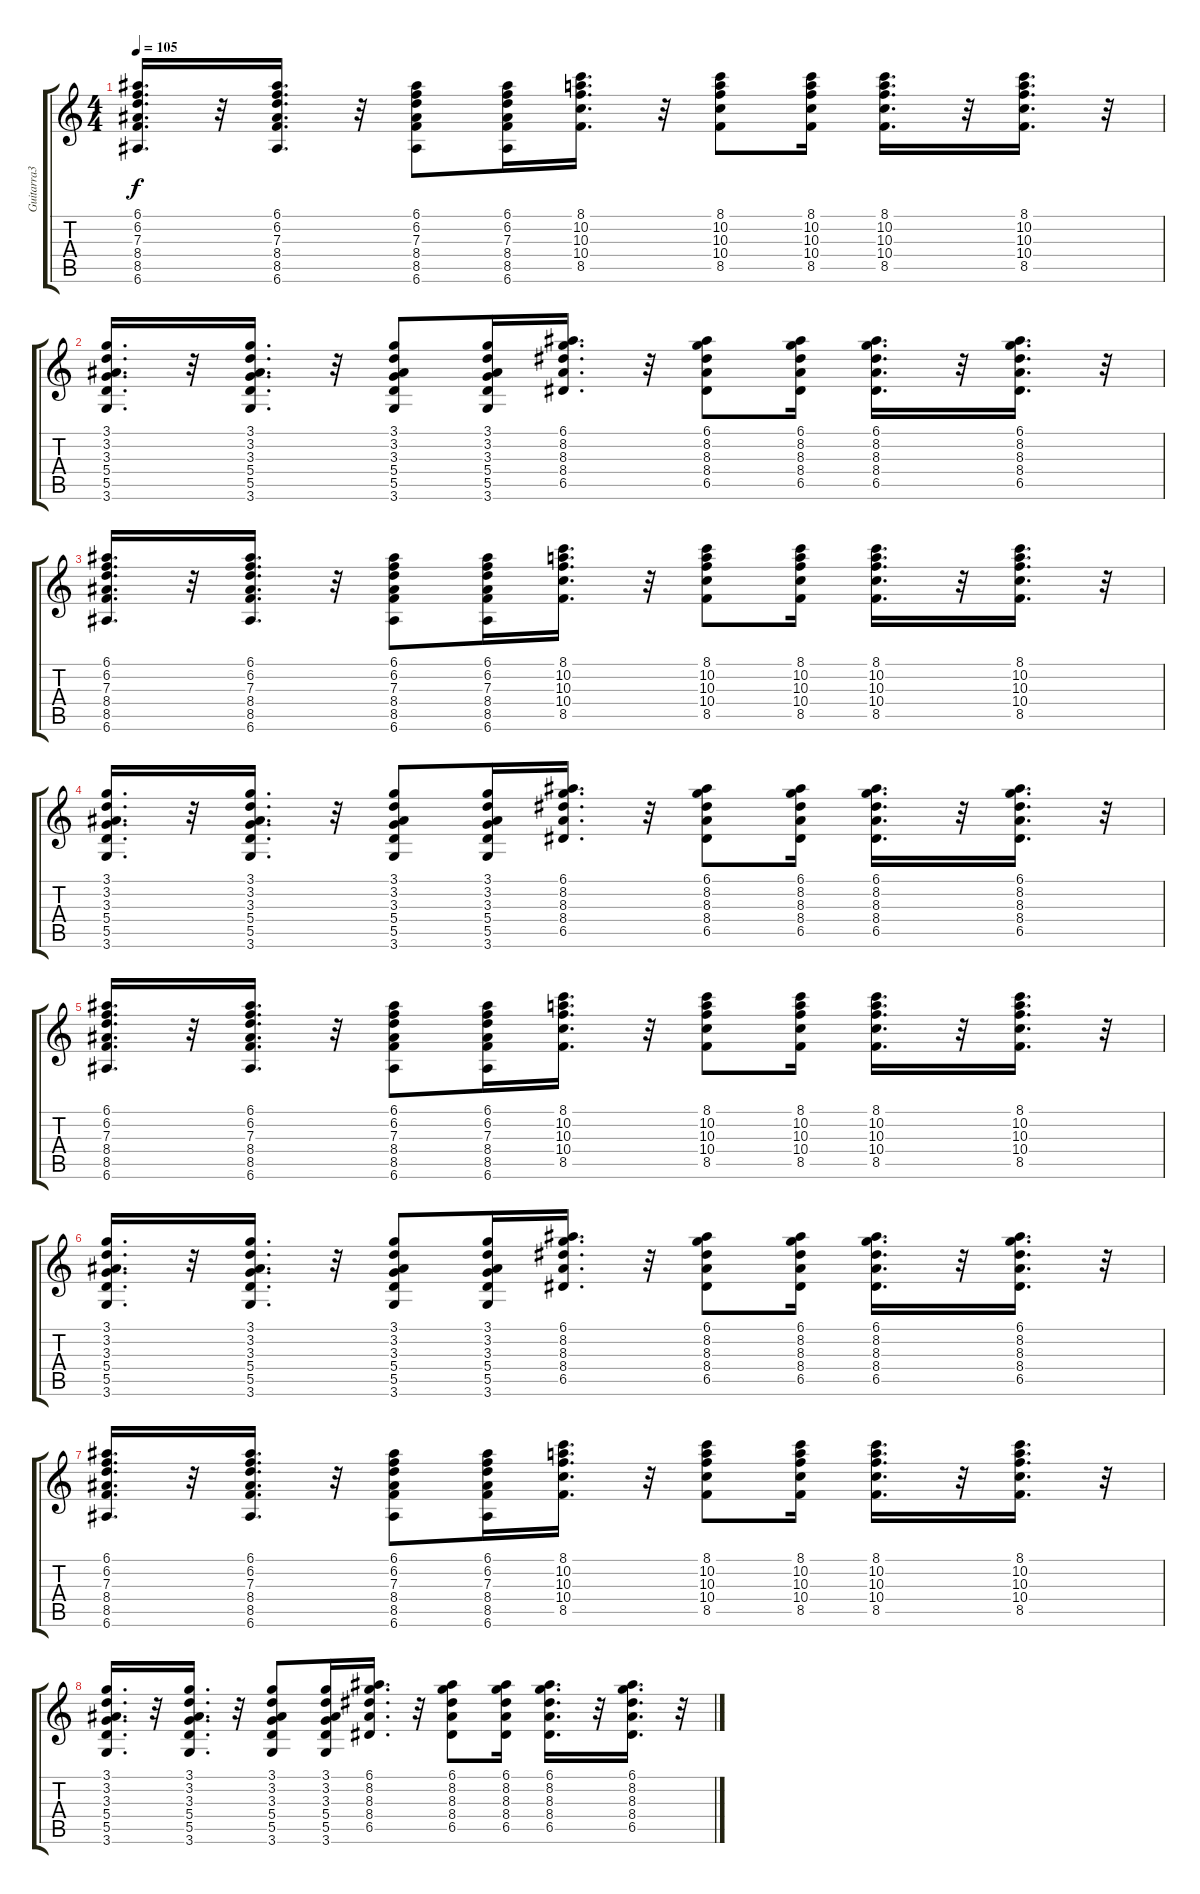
\track ("Guitarra3" "Guitarra3") {instrument distortionguitar}
\staff {score tabs}
\tuning (E4 B3 G3 D3 A2 E2) {hide}
\ts (4 4)
\tempo 105
\clef g2
\ks c
(6.1 6.2 7.3 8.4 8.5 6.6).16{d dy f} r.32 (6.1 6.2 7.3 8.4 8.5 6.6).16{d} r.32 (6.1 6.2 7.3 8.4 8.5 6.6).8 (6.1 6.2 7.3 8.4 8.5 6.6).16 (8.1 10.2 10.3 10.4 8.5).16{d} r.32 (8.1 10.2 10.3 10.4 8.5).8 (8.1 10.2 10.3 10.4 8.5).16 (8.1 10.2 10.3 10.4 8.5).16{d} r.32 (8.1 10.2 10.3 10.4 8.5).16{d} r.32 |
(3.1 3.2 3.3 5.4 5.5 3.6).16{d} r.32 (3.1 3.2 3.3 5.4 5.5 3.6).16{d} r.32 (3.1 3.2 3.3 5.4 5.5 3.6).8 (3.1 3.2 3.3 5.4 5.5 3.6).16 (6.1 8.2 8.3 8.4 6.5).16{d} r.32 (6.1 8.2 8.3 8.4 6.5).8 (6.1 8.2 8.3 8.4 6.5).16 (6.1 8.2 8.3 8.4 6.5).16{d} r.32 (6.1 8.2 8.3 8.4 6.5).16{d} r.32 |
(6.1 6.2 7.3 8.4 8.5 6.6).16{d} r.32 (6.1 6.2 7.3 8.4 8.5 6.6).16{d} r.32 (6.1 6.2 7.3 8.4 8.5 6.6).8 (6.1 6.2 7.3 8.4 8.5 6.6).16 (8.1 10.2 10.3 10.4 8.5).16{d} r.32 (8.1 10.2 10.3 10.4 8.5).8 (8.1 10.2 10.3 10.4 8.5).16 (8.1 10.2 10.3 10.4 8.5).16{d} r.32 (8.1 10.2 10.3 10.4 8.5).16{d} r.32 |
(3.1 3.2 3.3 5.4 5.5 3.6).16{d} r.32 (3.1 3.2 3.3 5.4 5.5 3.6).16{d} r.32 (3.1 3.2 3.3 5.4 5.5 3.6).8 (3.1 3.2 3.3 5.4 5.5 3.6).16 (6.1 8.2 8.3 8.4 6.5).16{d} r.32 (6.1 8.2 8.3 8.4 6.5).8 (6.1 8.2 8.3 8.4 6.5).16 (6.1 8.2 8.3 8.4 6.5).16{d} r.32 (6.1 8.2 8.3 8.4 6.5).16{d} r.32 |
(6.1 6.2 7.3 8.4 8.5 6.6).16{d} r.32 (6.1 6.2 7.3 8.4 8.5 6.6).16{d} r.32 (6.1 6.2 7.3 8.4 8.5 6.6).8 (6.1 6.2 7.3 8.4 8.5 6.6).16 (8.1 10.2 10.3 10.4 8.5).16{d} r.32 (8.1 10.2 10.3 10.4 8.5).8 (8.1 10.2 10.3 10.4 8.5).16 (8.1 10.2 10.3 10.4 8.5).16{d} r.32 (8.1 10.2 10.3 10.4 8.5).16{d} r.32 |
(3.1 3.2 3.3 5.4 5.5 3.6).16{d} r.32 (3.1 3.2 3.3 5.4 5.5 3.6).16{d} r.32 (3.1 3.2 3.3 5.4 5.5 3.6).8 (3.1 3.2 3.3 5.4 5.5 3.6).16 (6.1 8.2 8.3 8.4 6.5).16{d} r.32 (6.1 8.2 8.3 8.4 6.5).8 (6.1 8.2 8.3 8.4 6.5).16 (6.1 8.2 8.3 8.4 6.5).16{d} r.32 (6.1 8.2 8.3 8.4 6.5).16{d} r.32 |
(6.1 6.2 7.3 8.4 8.5 6.6).16{d} r.32 (6.1 6.2 7.3 8.4 8.5 6.6).16{d} r.32 (6.1 6.2 7.3 8.4 8.5 6.6).8 (6.1 6.2 7.3 8.4 8.5 6.6).16 (8.1 10.2 10.3 10.4 8.5).16{d} r.32 (8.1 10.2 10.3 10.4 8.5).8 (8.1 10.2 10.3 10.4 8.5).16 (8.1 10.2 10.3 10.4 8.5).16{d} r.32 (8.1 10.2 10.3 10.4 8.5).16{d} r.32 |
(3.1 3.2 3.3 5.4 5.5 3.6).16{d} r.32 (3.1 3.2 3.3 5.4 5.5 3.6).16{d} r.32 (3.1 3.2 3.3 5.4 5.5 3.6).8 (3.1 3.2 3.3 5.4 5.5 3.6).16 (6.1 8.2 8.3 8.4 6.5).16{d} r.32 (6.1 8.2 8.3 8.4 6.5).8 (6.1 8.2 8.3 8.4 6.5).16 (6.1 8.2 8.3 8.4 6.5).16{d} r.32 (6.1 8.2 8.3 8.4 6.5).16{d} r.32
